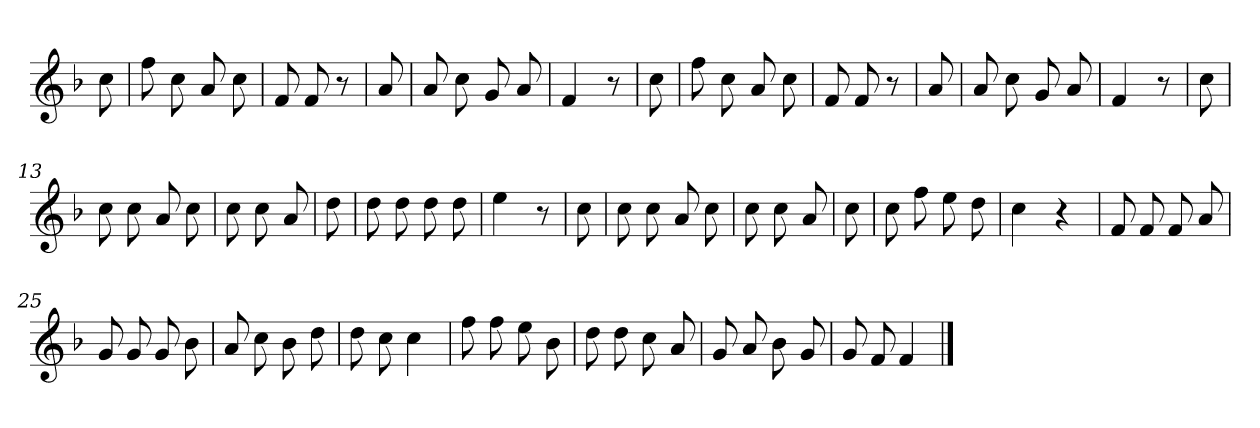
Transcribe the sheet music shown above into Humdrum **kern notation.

**kern
*part1
*staff1
*clefG2
*k[b-]
*F:
=
8cc
=1
8ff
8cc
8a
8cc
=2
8f
8f
8r
=3
8a
=4
8a
8cc
8g
8a
=5
4f
8r
=6
8cc
=7
8ff
8cc
8a
8cc
=8
8f
8f
8r
=9
8a
=10
8a
8cc
8g
8a
=11
4f
8r
=12
8cc
=13
8cc
8cc
8a
8cc
=14
8cc
8cc
8a
=15
8dd
=16
8dd
8dd
8dd
8dd
=17
4ee
8r
=18
8cc
=19
8cc
8cc
8a
8cc
=20
8cc
8cc
8a
=21
8cc
=22
8cc
8ff
8ee
8dd
=23
4cc
4r
=24
8f
8f
8f
8a
=25
8g
8g
8g
8b-
=26
8a
8cc
8b-
8dd
=27
8dd
8cc
4cc
=28
8ff
8ff
8ee
8b-
=29
8dd
8dd
8cc
8a
=30
8g
8a
8b-
8g
=31
8g
8f
4f
==
*-
